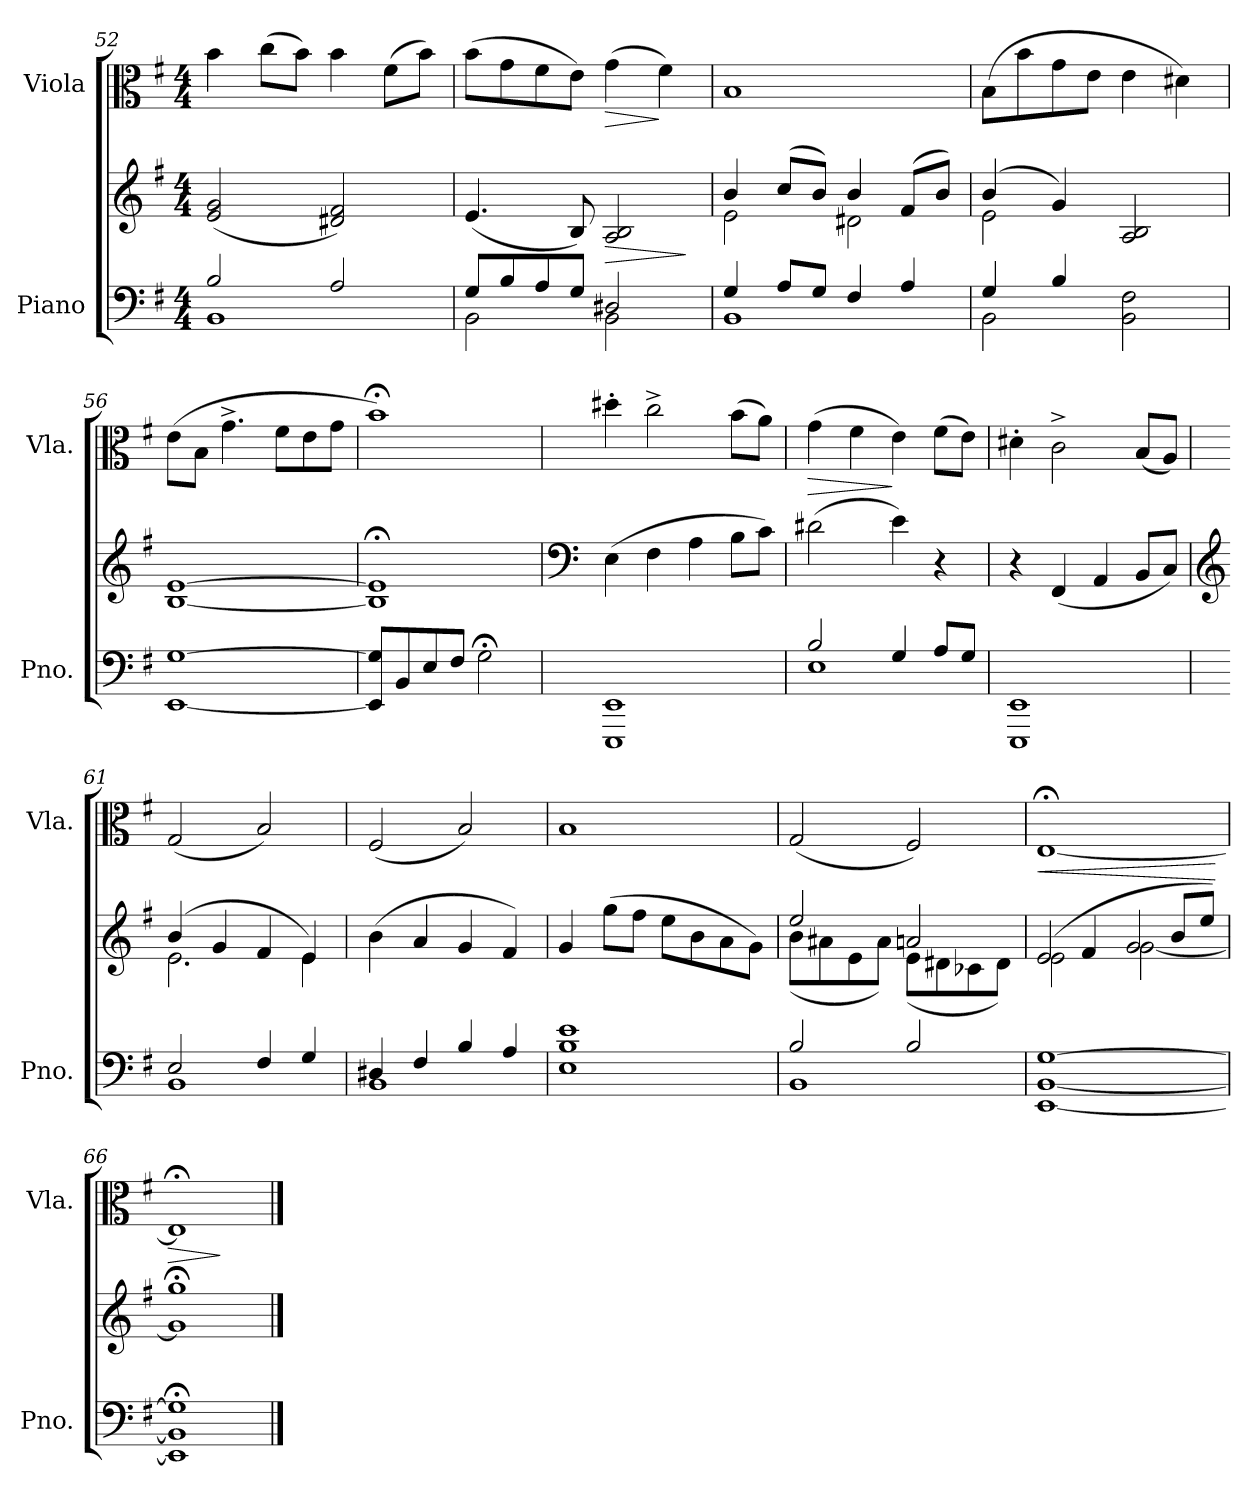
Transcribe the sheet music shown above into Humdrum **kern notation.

**kern	**kern	**dynam	**kern	**dynam
*part2	*part2	*part2	*part1	*part1
*staff3	*staff2	*staff2/3	*staff1	*staff1
*I"Piano	*	*	*I"Viola	*
*I'Pno.	*	*	*I'Vla.	*
!!LO:PB:g=z
*clefF4	*clefG2	*	*clefC3	*
*k[f#]	*k[f#]	*	*k[f#]	*
*M4/4	*M4/4	*	*M4/4	*
=52	=52	=52	=52	=52
*^	*	*	*	*
2B/	1BB	(2e/ 2g/	.	4b\	.
.	.	.	.	(8cc\L	.
.	.	.	.	8b\J)	.
2A/	.	2d#X/ 2f#/)	.	4b\	.
.	.	.	.	(8f#\L	.
.	.	.	.	8b\J)	.
=53	=53	=53	=53	=53	=53
8G/L	2BB\	(4.e/	.	(8b\L	.
8B/	.	.	.	8g\	.
8A/	.	.	.	8f#\	.
8G/J	.	8B/)	.	8e\J)	.
!	!	!	!LO:HP:b	!	!LO:HP:b
2D#X/	2BB\	2A/ 2B/	>	(4g\	>
.	.	.	.	4f#\)	]
*v	*v	*	*	*	*
.	.	]	.	.
=54	=54	=54	=54	=54
*^	*^	*	*	*
!	!	!	!	!LO:DY:b	!	!LO:DY:b
4G/	1BB	4b/	2e\	other-dynamics	1B	other-dynamics
8A/L	.	(8cc/L	.	.	.	.
8G/J	.	8b/J)	.	.	.	.
4F#/	.	4b/	2d#X\	.	.	.
4A/	.	(8f#/L	.	.	.	.
.	.	8b/J)	.	.	.	.
=55	=55	=55	=55	=55	=55	=55
4G/	2BB\	(4b/	2e\	.	(8B\L	.
.	.	.	.	.	8b\	.
4B/	.	4g/)	.	.	8g\	.
.	.	.	.	.	8e\J	.
2ryy	2BB\ 2F#\	2A/ 2B/	2ryy	.	4e\	.
.	.	.	.	.	4d#X\)	.
*v	*v	*	*	*	*	*
*	*v	*v	*	*	*
=56	=56	=56	=56	=56
[1EE [1G	[1B [1e	.	(8e\L	.
.	.	.	8B\J	.
.	.	.	4.g^\	.
.	.	.	8f#\L	.
.	.	.	8e\	.
.	.	.	8g\J	.
!!LO:LB:g=z
=57	=57	=57	=57	=57
8EE/] 8G/]L	1B];< 1e];<	.	1b;<)	.
8BB/	.	.	.	.
8E/	.	.	.	.
8F#/J	.	.	.	.
2G;<\	.	.	.	.
=58	=58	=58	=58	=58
*	*clefF4	*	*	*
!	!	!LO:DY:b	!	!LO:DY:b
1EEE 1EE	(4E\	other-dynamics	4dd#X'\	other-dynamics
.	4F#\	.	2cc^\	.
.	4A\	.	.	.
.	8B\L	.	(8b\L	.
.	8c\J)	.	8a\J)	.
=59	=59	=59	=59	=59
*^	*	*	*	*
!	!	!	!	!	!LO:HP:b
2B/	1E	(2d#X\	.	(4g\	>
.	.	.	.	4f#\	.
4G/	.	4e\)	.	4e\)	]
8A/L	.	4r	.	(8f#\L	.
8G/J	.	.	.	8e\J)	.
*v	*v	*	*	*	*
=60	=60	=60	=60	=60
1EEE 1EE	4r	.	4d#X'\	.
.	(4FF#/	.	2c^\	.
.	4AA/	.	.	.
.	8BB/L	.	(8B/L	.
.	8C/J)	.	8A/J)	.
=61	=61	=61	=61	=61
*	*clefG2	*	*	*
*^	*^	*	*	*
2E/	1BB	(4b/	2.e\	.	(2G/	.
.	.	4g/	.	.	.	.
4F#/	.	4f#/	.	.	2B/)	.
4G/	.	4e/)	4e\	.	.	.
*	*	*v	*v	*	*	*
!!LO:LB:g=z
=62	=62	=62	=62	=62	=62
4D#X/	1BB	(4b\	.	(2F#/	.
4F#/	.	4a/	.	.	.
4B/	.	4g/	.	2B/)	.
4A/	.	4f#/)	.	.	.
=63	=63	=63	=63	=63	=63
1B 1e	1E	4g/	.	1B	.
.	.	(8gg\L	.	.	.
.	.	8ff#\J	.	.	.
.	.	8ee\L	.	.	.
.	.	8b\	.	.	.
.	.	8a\	.	.	.
.	.	8g\J)	.	.	.
=64	=64	=64	=64	=64	=64
*	*	*^	*	*	*
2B/	1BB	2ee/	(8b\L	.	(2G/	.
.	.	.	8a#X\	.	.	.
.	.	.	8e\	.	.	.
.	.	.	8a#\J)	.	.	.
2B/	.	2an/	(8e\L	.	2F#/)	.
.	.	.	8d#X\	.	.	.
.	.	.	8c-X\	.	.	.
.	.	.	8d#\J)	.	.	.
*v	*v	*	*	*	*	*
=65	=65	=65	=65	=65	=65
!	!LO:N:head=open	!	!	!	!LO:HP:b
[1EE [1BB [1G	(4e/	2e\	.	[1E;<	<
.	4f#/	.	.	.	.
!	!LO:N:head=open	!	!	!	!
.	4g/	[2g\	.	.	.
.	8b/L	.	.	.	.
.	8ee/J)	.	.	.	.
*	*v	*v	*	*	*
.	.	.	.	[
=66	=66	=66	=66	=66
*	*^	*	*	*
!	!	!	!	!	!LO:HP:b
1EE];< 1BB];< 1G];<	1gg;<	1g]	.	1E;<]	>
*	*v	*v	*	*	*
.	.	.	.	]
==	==	==	==	==
*-	*-	*-	*-	*-
